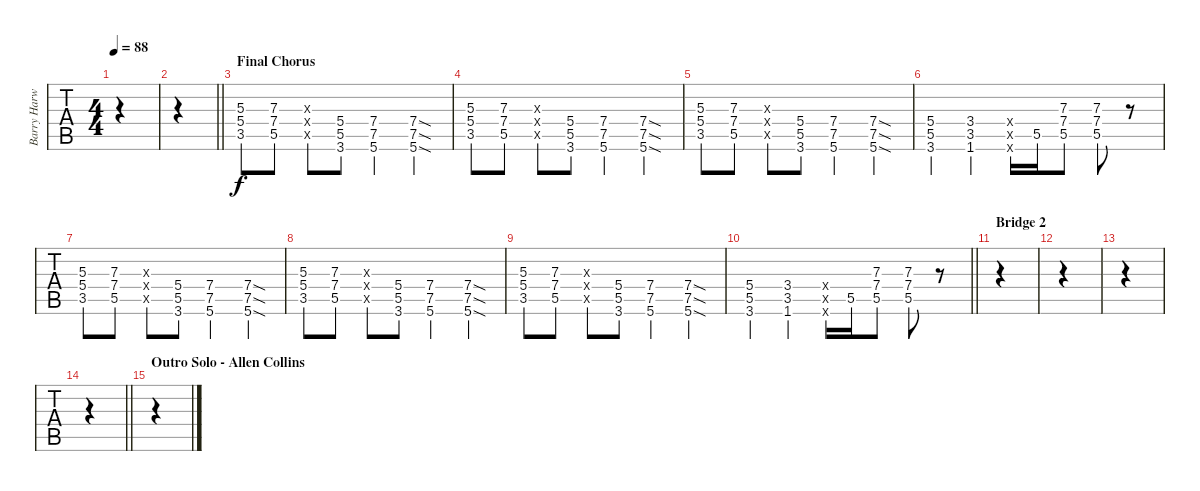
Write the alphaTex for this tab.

\track ("Barry Harwood - OverDrive" "Barry Harw") {instrument overdrivenguitar}
\staff {tabs}
\tuning (E4 B3 G3 D3 A2 E2) {hide}
\ts (4 4)
\tempo 88
\clef g2
\ks c
|
\barLineRight lightlight
|
\section ("" "Final Chorus")
(5.3 5.4 3.5).8{volume 11 balance 12 instrument overdrivenguitar} (7.3 7.4 5.5).8 (0.3{x} 0.4{x} 0.5{x}).8 (5.4 5.5 3.6).8 (7.4 7.5 5.6).4 (7.4{sod} 7.5{sod} 5.6{sod}).4 |
(5.3 5.4 3.5).8 (7.3 7.4 5.5).8 (0.3{x} 0.4{x} 0.5{x}).8 (5.4 5.5 3.6).8 (7.4 7.5 5.6).4 (7.4{sod} 7.5{sod} 5.6{sod}).4 |
(5.3 5.4 3.5).8 (7.3 7.4 5.5).8 (0.3{x} 0.4{x} 0.5{x}).8 (5.4 5.5 3.6).8 (7.4 7.5 5.6).4 (7.4{sod} 7.5{sod} 5.6{sod}).4 |
(5.4 5.5 3.6).4 (3.4 3.5 1.6).4 (0.4{x} 0.5{x} 0.6{x}).16 5.5.16 (7.3 7.4 5.5).8 (7.3 7.4 5.5).8 r.8 |
(5.3 5.4 3.5).8 (7.3 7.4 5.5).8 (0.3{x} 0.4{x} 0.5{x}).8 (5.4 5.5 3.6).8 (7.4 7.5 5.6).4 (7.4{sod} 7.5{sod} 5.6{sod}).4 |
(5.3 5.4 3.5).8 (7.3 7.4 5.5).8 (0.3{x} 0.4{x} 0.5{x}).8 (5.4 5.5 3.6).8 (7.4 7.5 5.6).4 (7.4{sod} 7.5{sod} 5.6{sod}).4 |
(5.3 5.4 3.5).8 (7.3 7.4 5.5).8 (0.3{x} 0.4{x} 0.5{x}).8 (5.4 5.5 3.6).8 (7.4 7.5 5.6).4 (7.4{sod} 7.5{sod} 5.6{sod}).4 |
\barLineRight lightlight
(5.4 5.5 3.6).4 (3.4 3.5 1.6).4 (0.4{x} 0.5{x} 0.6{x}).16 5.5.16 (7.3 7.4 5.5).8 (7.3 7.4 5.5).8 r.8 |
\section ("" "Bridge 2")
|
|
|
\barLineRight lightlight
|
\section ("" "Outro Solo - Allen Collins")
